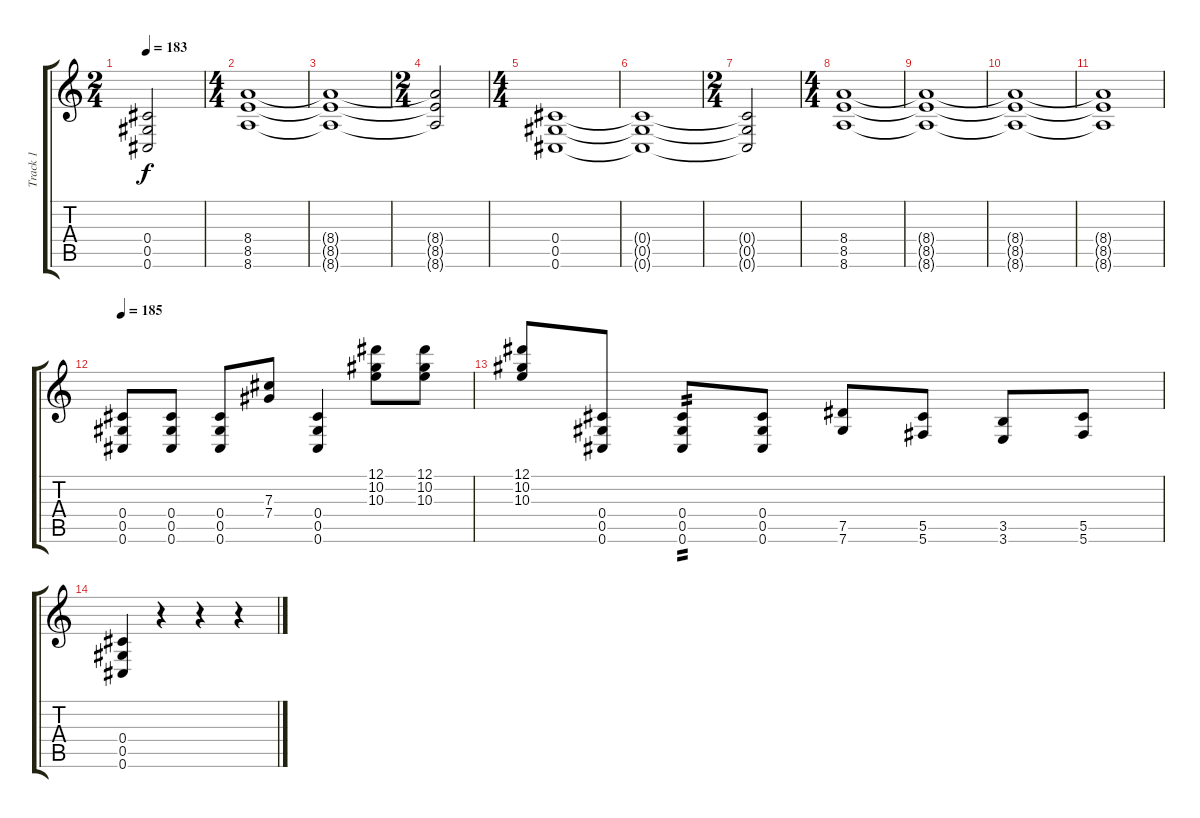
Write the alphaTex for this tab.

\track ("Track 1" "Track 1") {instrument distortionguitar}
\staff {score tabs}
\tuning (Eb4 Bb3 Gb3 Db3 Ab2 Db2) {hide}
\ts (2 4)
\tempo 183
\clef g2
\ks c
(0.4{t} 0.5{t} 0.6{t}).2{dy f} |
\ts (4 4)
(8.4 8.5 8.6).1 |
(8.4{t} 8.5{t} 8.6{t}).1 |
\ts (2 4)
(8.4{t} 8.5{t} 8.6{t}).2 |
\ts (4 4)
(0.4 0.5 0.6).1 |
(0.4{t} 0.5{t} 0.6{t}).1 |
\ts (2 4)
(0.4{t} 0.5{t} 0.6{t}).2 |
\ts (4 4)
(8.4 8.5 8.6).1 |
(8.4{t} 8.5{t} 8.6{t}).1 |
(8.4{t} 8.5{t} 8.6{t}).1 |
(8.4{t} 8.5{t} 8.6{t}).1 |
\tempo 185
(0.4 0.5 0.6).8 (0.4 0.5 0.6).8 (0.4 0.5 0.6).8 (7.3 7.4).8 (0.4 0.5 0.6).4 (12.1 10.2 10.3).8 (12.1 10.2 10.3).8 |
(12.1 10.2 10.3).8 (0.4 0.5 0.6).8 (0.4 0.5 0.6).8{tp 2} (0.4 0.5 0.6).8 (7.5 7.6).8 (5.5 5.6).8 (3.5 3.6).8 (5.5 5.6).8 |
(0.4 0.5 0.6).4 r.4 r.4 r.4
